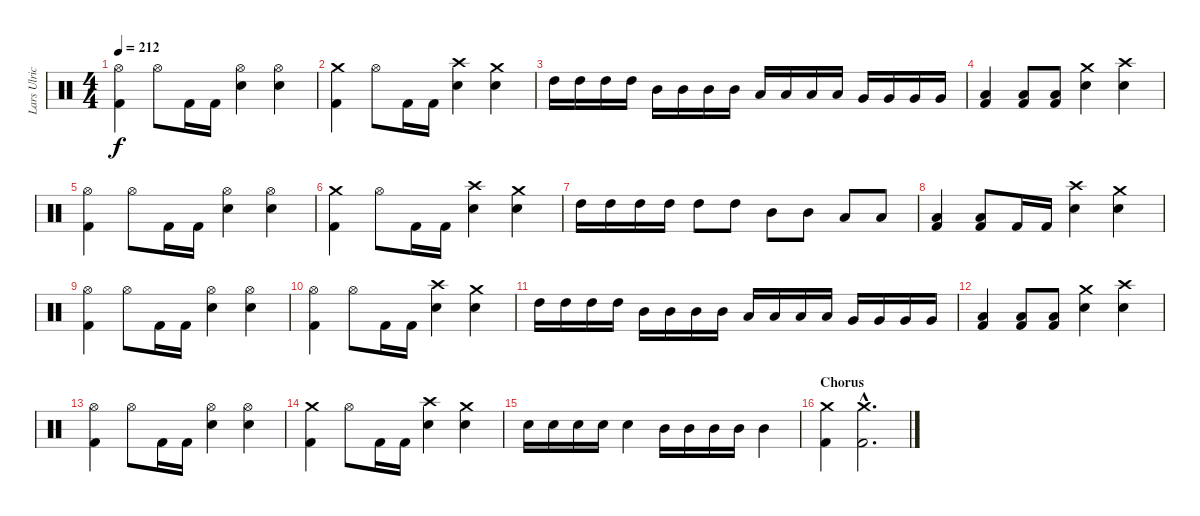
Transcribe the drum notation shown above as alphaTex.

\track ("Lars Ulrich (Drums)" "Lars Ulric") {instrument percussion}
\staff {score}
\articulation defaults
\ts (4 4)
\tempo 212
\clef neutral
\ks c
("Hi-Hat (open)" "Kick (hit) 2").4{dy f} "Hi-Hat (open)".8 "Kick (hit) 2".16 "Kick (hit) 2".16 ("Electric Snare (hit)" "Hi-Hat (open)").4 ("Electric Snare (hit)" "Hi-Hat (open)").4 |
("Crash medium (hit)" "Kick (hit) 2").4 "Hi-Hat (open)".8 "Kick (hit) 2".16 "Kick (hit) 2".16 ("Electric Snare (hit)" "Crash high (hit)").4 ("Electric Snare (hit)" "Crash medium (hit)").4 |
"High Tom (hit)".16 "High Tom (hit)".16 "High Tom (hit)".16 "High Tom (hit)".16 "Mid Tom (hit)".16 "Mid Tom (hit)".16 "Mid Tom (hit)".16 "Mid Tom (hit)".16 "Low Tom (hit)".16 "Low Tom (hit)".16 "Low Tom (hit)".16 "Low Tom (hit)".16 "Very Low Tom (hit)".16 "Very Low Tom (hit)".16 "Very Low Tom (hit)".16 "Very Low Tom (hit)".16 |
("Kick (hit) 2" "Low Tom (hit)").4 ("Kick (hit) 2" "Low Tom (hit)").8 ("Kick (hit) 2" "Low Tom (hit)").8 ("Electric Snare (hit)" "Crash medium (hit)").4 ("Electric Snare (hit)" "Crash high (hit)").4 |
("Hi-Hat (open)" "Kick (hit) 2").4 "Hi-Hat (open)".8 "Kick (hit) 2".16 "Kick (hit) 2".16 ("Electric Snare (hit)" "Hi-Hat (open)").4 ("Electric Snare (hit)" "Hi-Hat (open)").4 |
("Crash medium (hit)" "Kick (hit) 2").4 "Hi-Hat (open)".8 "Kick (hit) 2".16 "Kick (hit) 2".16 ("Electric Snare (hit)" "Crash high (hit)").4 ("Electric Snare (hit)" "Crash medium (hit)").4 |
"High Tom (hit)".16 "High Tom (hit)".16 "High Tom (hit)".16 "High Tom (hit)".16 "High Tom (hit)".8 "High Tom (hit)".8 "Mid Tom (hit)".8 "Mid Tom (hit)".8 "Low Tom (hit)".8 "Low Tom (hit)".8 |
("Kick (hit) 2" "Low Tom (hit)").4 ("Kick (hit) 2" "Low Tom (hit)").8 "Kick (hit) 2".16 "Kick (hit) 2".16 ("Electric Snare (hit)" "Crash high (hit)").4 ("Electric Snare (hit)" "Crash medium (hit)").4 |
("Hi-Hat (open)" "Kick (hit) 2").4 "Hi-Hat (open)".8 "Kick (hit) 2".16 "Kick (hit) 2".16 ("Electric Snare (hit)" "Hi-Hat (open)").4 ("Electric Snare (hit)" "Hi-Hat (open)").4 |
("Hi-Hat (open)" "Kick (hit) 2").4 "Hi-Hat (open)".8 "Kick (hit) 2".16 "Kick (hit) 2".16 ("Electric Snare (hit)" "Crash high (hit)").4 ("Electric Snare (hit)" "Crash medium (hit)").4 |
"High Tom (hit)".16 "High Tom (hit)".16 "High Tom (hit)".16 "High Tom (hit)".16 "Mid Tom (hit)".16 "Mid Tom (hit)".16 "Mid Tom (hit)".16 "Mid Tom (hit)".16 "Low Tom (hit)".16 "Low Tom (hit)".16 "Low Tom (hit)".16 "Low Tom (hit)".16 "Very Low Tom (hit)".16 "Very Low Tom (hit)".16 "Very Low Tom (hit)".16 "Very Low Tom (hit)".16 |
("Kick (hit) 2" "Low Tom (hit)").4 ("Kick (hit) 2" "Low Tom (hit)").8 ("Kick (hit) 2" "Low Tom (hit)").8 ("Electric Snare (hit)" "Crash medium (hit)").4 ("Electric Snare (hit)" "Crash high (hit)").4 |
("Hi-Hat (open)" "Kick (hit) 2").4 "Hi-Hat (open)".8 "Kick (hit) 2".16 "Kick (hit) 2".16 ("Electric Snare (hit)" "Hi-Hat (open)").4 ("Electric Snare (hit)" "Hi-Hat (open)").4 |
("Crash medium (hit)" "Kick (hit) 2").4 "Hi-Hat (open)".8 "Kick (hit) 2".16 "Kick (hit) 2".16 ("Electric Snare (hit)" "Crash high (hit)").4 ("Electric Snare (hit)" "Crash medium (hit)").4 |
"Electric Snare (hit)".16 "Electric Snare (hit)".16 "Electric Snare (hit)".16 "Electric Snare (hit)".16 "Electric Snare (hit)".4 "Mid Tom (hit)".16 "Mid Tom (hit)".16 "Mid Tom (hit)".16 "Mid Tom (hit)".16 "Mid Tom (hit)".4 |
\section ("" "Chorus")
("Crash medium (hit)" "Kick (hit) 2").4 ("Crash medium (hit)"{hac} "Kick (hit) 2"{hac}).2{d}
